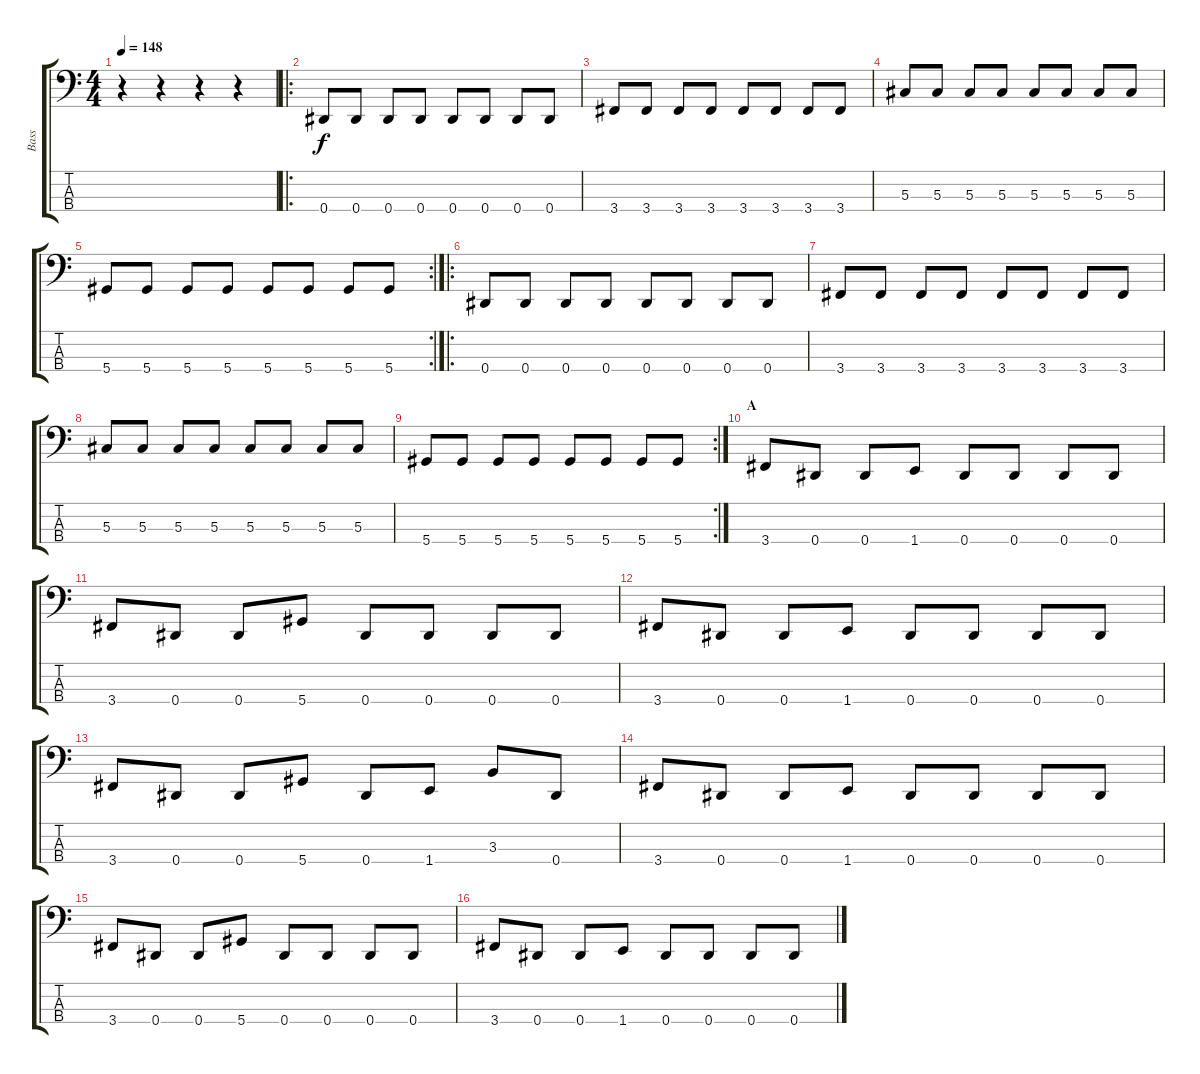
\track ("Bass" "Bass") {instrument electricbasspick}
\staff {score tabs}
\tuning (Gb2 Db2 Ab1 Eb1) {hide}
\ts (4 4)
\tempo 148
\clef f4
\ks c
r.4{dy f instrument electricbasspick} r.4 r.4 r.4 |
\ro
0.4.8 0.4.8 0.4.8 0.4.8 0.4.8 0.4.8 0.4.8 0.4.8 |
3.4.8 3.4.8 3.4.8 3.4.8 3.4.8 3.4.8 3.4.8 3.4.8 |
5.3.8 5.3.8 5.3.8 5.3.8 5.3.8 5.3.8 5.3.8 5.3.8 |
\rc 2
5.4.8 5.4.8 5.4.8 5.4.8 5.4.8 5.4.8 5.4.8 5.4.8 |
\ro
0.4.8 0.4.8 0.4.8 0.4.8 0.4.8 0.4.8 0.4.8 0.4.8 |
3.4.8 3.4.8 3.4.8 3.4.8 3.4.8 3.4.8 3.4.8 3.4.8 |
5.3.8 5.3.8 5.3.8 5.3.8 5.3.8 5.3.8 5.3.8 5.3.8 |
\rc 2
5.4.8 5.4.8 5.4.8 5.4.8 5.4.8 5.4.8 5.4.8 5.4.8 |
\section ("" "A")
3.4.8 0.4.8 0.4.8 1.4.8 0.4.8 0.4.8 0.4.8 0.4.8 |
3.4.8 0.4.8 0.4.8 5.4.8 0.4.8 0.4.8 0.4.8 0.4.8 |
3.4.8 0.4.8 0.4.8 1.4.8 0.4.8 0.4.8 0.4.8 0.4.8 |
3.4.8 0.4.8 0.4.8 5.4.8 0.4.8 1.4.8 3.3.8 0.4.8 |
3.4.8 0.4.8 0.4.8 1.4.8 0.4.8 0.4.8 0.4.8 0.4.8 |
3.4.8 0.4.8 0.4.8 5.4.8 0.4.8 0.4.8 0.4.8 0.4.8 |
3.4.8 0.4.8 0.4.8 1.4.8 0.4.8 0.4.8 0.4.8 0.4.8
